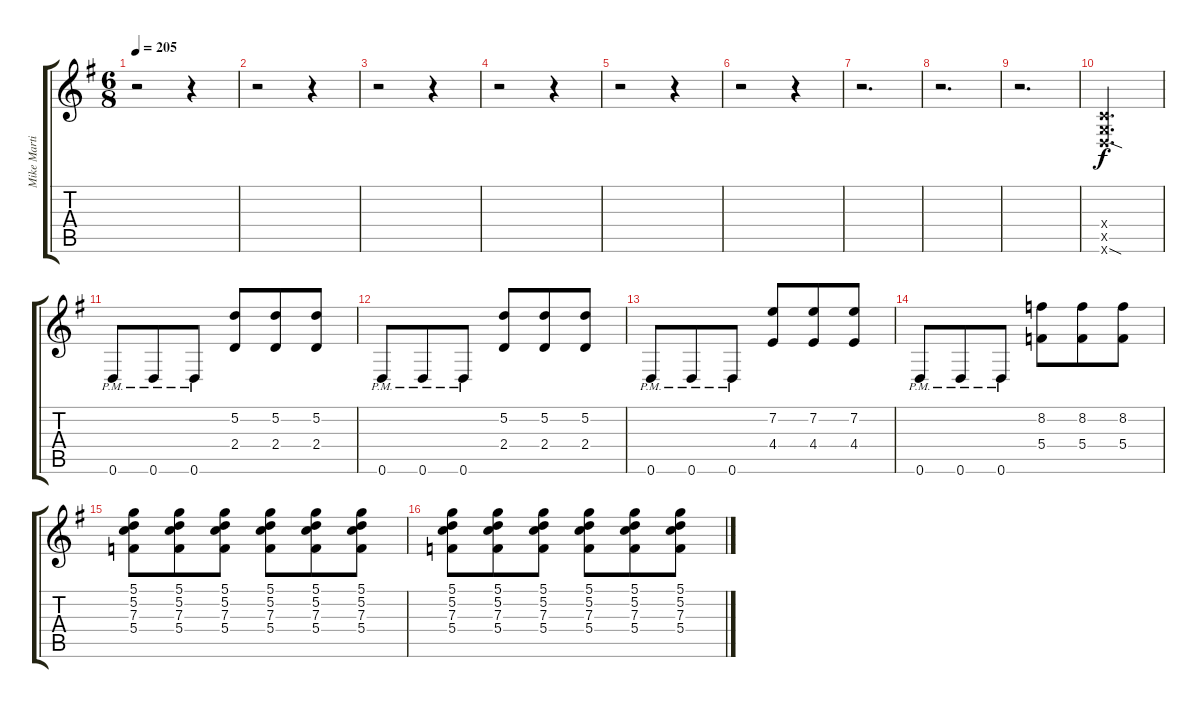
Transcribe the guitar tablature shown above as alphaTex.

\track ("Mike Martin" "Mike Marti") {instrument distortionguitar}
\staff {score tabs}
\tuning (D4 A3 F3 C3 G2 D2) {hide}
\ts (6 8)
\tempo 205
\clef g2
\ks g
r.2{dy f} r.4 |
r.2 r.4 |
r.2 r.4 |
r.2 r.4 |
r.2 r.4 |
r.2 r.4 |
r.2{d} |
r.2{d} |
r.2{d} |
(0.4{x} 0.5{x} 0.6{sod x}).2{d} |
0.6{pm}.8 0.6{pm}.8 0.6{pm}.8 (5.2 2.4).8 (5.2 2.4).8 (5.2 2.4).8 |
0.6{pm}.8 0.6{pm}.8 0.6{pm}.8 (5.2 2.4).8 (5.2 2.4).8 (5.2 2.4).8 |
0.6{pm}.8 0.6{pm}.8 0.6{pm}.8 (7.2 4.4).8 (7.2 4.4).8 (7.2 4.4).8 |
0.6{pm}.8 0.6{pm}.8 0.6{pm}.8 (8.2 5.4).8 (8.2 5.4).8 (8.2 5.4).8 |
(5.1 5.2 7.3 5.4).8 (5.1 5.2 7.3 5.4).8 (5.1 5.2 7.3 5.4).8 (5.1 5.2 7.3 5.4).8 (5.1 5.2 7.3 5.4).8 (5.1 5.2 7.3 5.4).8 |
(5.1 5.2 7.3 5.4).8 (5.1 5.2 7.3 5.4).8 (5.1 5.2 7.3 5.4).8 (5.1 5.2 7.3 5.4).8 (5.1 5.2 7.3 5.4).8 (5.1 5.2 7.3 5.4).8
